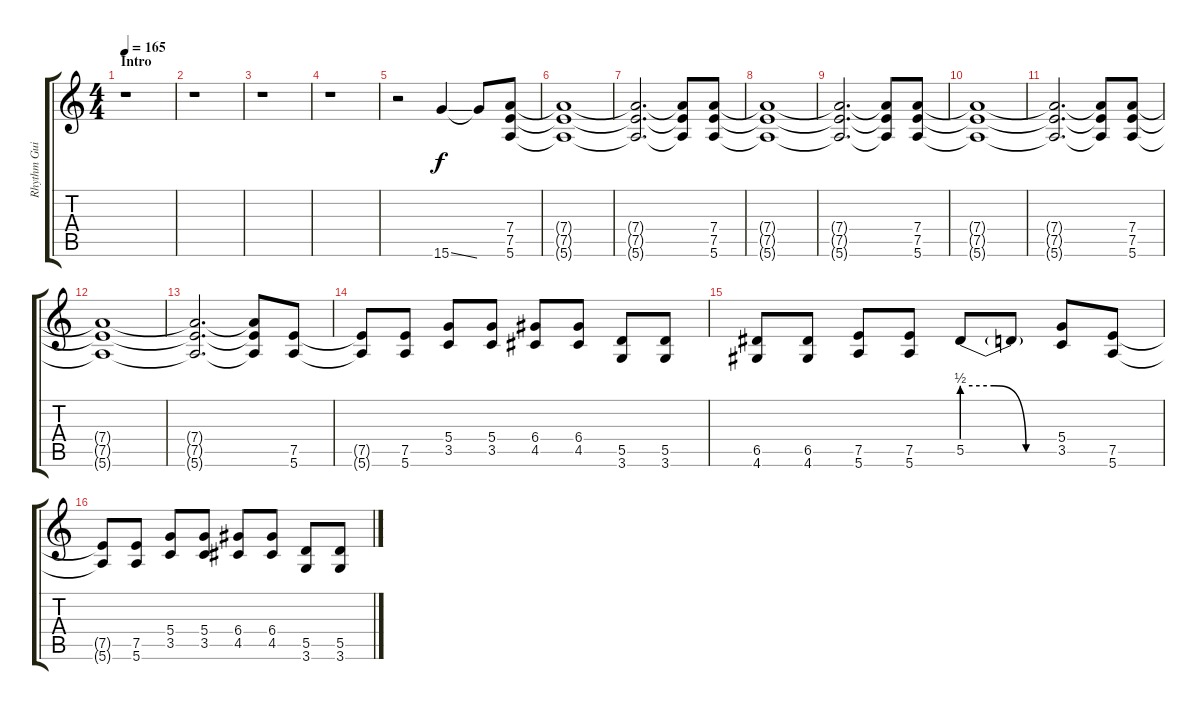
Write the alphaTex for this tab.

\track ("Rhythm Guitar (Dave)" "Rhythm Gui") {mute instrument overdrivenguitar}
\staff {score tabs}
\tuning (E4 B3 G3 D3 A2 E2) {hide}
\ts (4 4)
\section ("" "Intro")
\tempo 165
\clef g2
\ks c
r.1{dy f instrument overdrivenguitar} |
r.1 |
r.1 |
r.1 |
r.2 15.6{ss}.4 15.6{t}.8 (7.4 7.5 5.6).8 |
(7.4{t} 7.5{t} 5.6{t}).1 |
(7.4{t} 7.5{t} 5.6{t}).2{d} (7.4{t} 7.5{t} 5.6{t}).8 (7.4 7.5 5.6).8 |
(7.4{t} 7.5{t} 5.6{t}).1 |
(7.4{t} 7.5{t} 5.6{t}).2{d} (7.4{t} 7.5{t} 5.6{t}).8 (7.4 7.5 5.6).8 |
(7.4{t} 7.5{t} 5.6{t}).1 |
(7.4{t} 7.5{t} 5.6{t}).2{d} (7.4{t} 7.5{t} 5.6{t}).8 (7.4 7.5 5.6).8 |
(7.4{t} 7.5{t} 5.6{t}).1 |
(7.4{t} 7.5{t} 5.6{t}).2{d} (7.4{t} 7.5{t} 5.6{t}).8 (7.5 5.6).8 |
(7.5{t} 5.6{t}).8 (7.5 5.6).8 (5.4 3.5).8 (5.4 3.5).8 (6.4 4.5).8 (6.4 4.5).8 (5.5 3.6).8 (5.5 3.6).8 |
(6.5 4.6).8 (6.5 4.6).8 (7.5 5.6).8 (7.5 5.6).8 5.5{be (custom 0 2 20 2 40 0 60 0)}.8 5.5{t}.8 (5.4 3.5).8 (7.5 5.6).8 |
(7.5{t} 5.6{t}).8 (7.5 5.6).8 (5.4 3.5).8 (5.4 3.5).8 (6.4 4.5).8 (6.4 4.5).8 (5.5 3.6).8 (5.5 3.6).8
